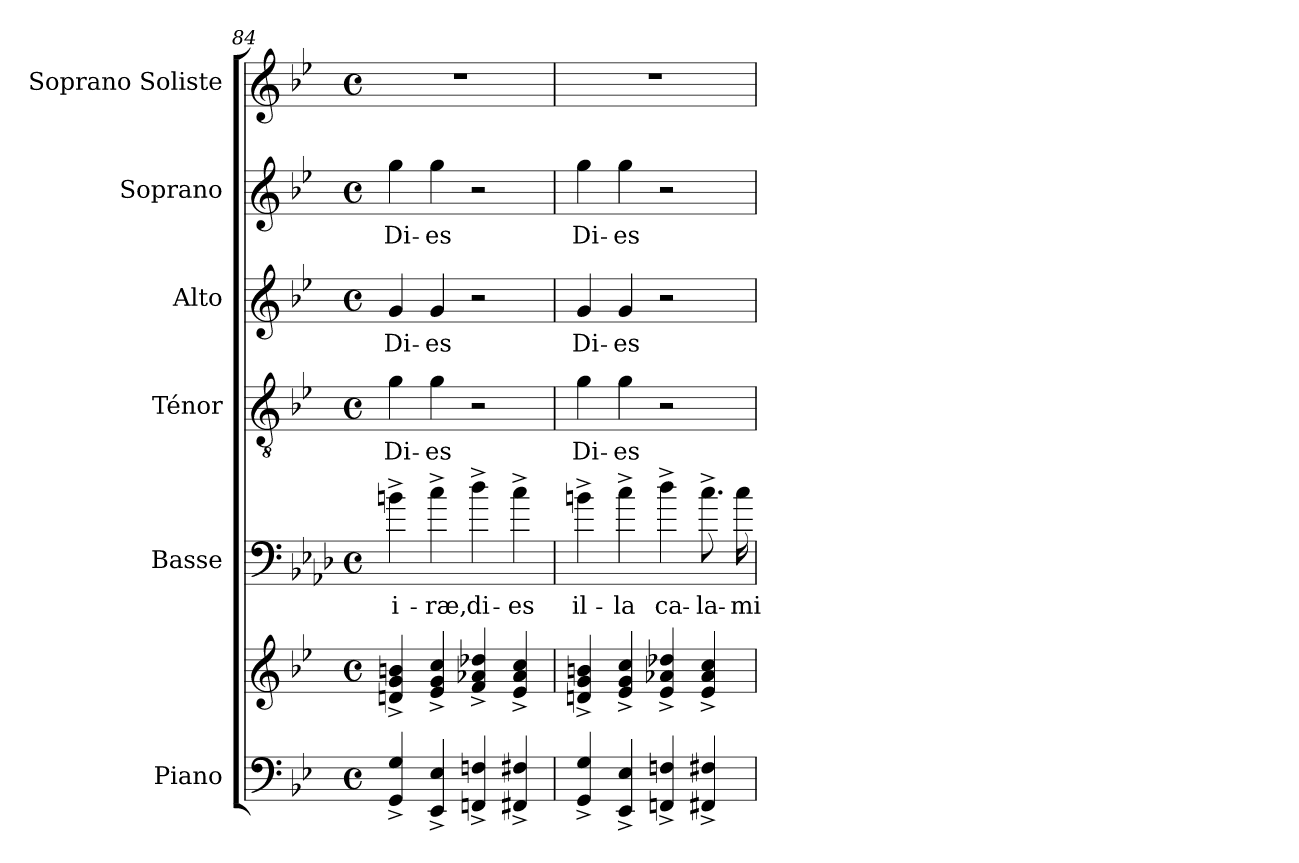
**kern	**kern	**kern	**text	**kern	**text	**kern	**text	**kern	**text	**kern
*part6	*part6	*part5	*part5	*part4	*part4	*part3	*part3	*part2	*part2	*part1
*staff7	*staff6	*staff5	*staff5	*staff4	*staff4	*staff3	*staff3	*staff2	*staff2	*staff1
*I"Piano	*	*I"Basse	*	*I"Ténor	*	*I"Alto	*	*I"Soprano	*	*I"Soprano Soliste
*I'Pno.	*	*I'B.	*	*I'T.	*	*I'A.	*	*I'S.	*	*
*clefF4	*clefG2	*clefF4	*	*clefGv2	*	*clefG2	*	*clefG2	*	*clefG2
*	*	*ITrd8c14	*	*	*	*	*	*	*	*
*k[b-e-]	*k[b-e-]	*k[b-e-a-d-]	*	*k[b-e-]	*	*k[b-e-]	*	*k[b-e-]	*	*k[b-e-]
*M4/4	*M4/4	*M4/4	*	*M4/4	*	*M4/4	*	*M4/4	*	*M4/4
*met(c)	*met(c)	*met(c)	*	*met(c)	*	*met(c)	*	*met(c)	*	*met(c)
=84	=84	=84	=84	=84	=84	=84	=84	=84	=84	=84
4GG/^ 4G/^	4dn/^ 4g/^ 4bn/^	4Bn^i\	i-	4g\	Di-	4g/	Di-	4gg\	Di-	1r
4EE-/^ 4E-/^	4e-/^ 4g/^ 4cc/^	4c^i\	-ræ,	4g\	-es	4g/	-es	4gg\	-es	.
4FFn/^ 4Fn/^	4f/^ 4a-X/^ 4dd-X/^	4d-^i\	di-	2r	.	2r	.	2r	.	.
4FF#X/^ 4F#X/^	4e-/^ 4a-/^ 4cc/^	4c^i\	-es	.	.	.	.	.	.	.
=85	=85	=85	=85	=85	=85	=85	=85	=85	=85	=85
4GG/^ 4G/^	4dn/^ 4g/^ 4bn/^	4Bn^i\	il-	4g\	Di-	4g/	Di-	4gg\	Di-	1r
4EE-/^ 4E-/^	4e-/^ 4g/^ 4cc/^	4c^i\	-la	4g\	-es	4g/	-es	4gg\	-es	.
4FFn/^ 4Fn/^	4e-/^ 4a-X/^ 4dd-X/^	4d-^i\	ca-	2r	.	2r	.	2r	.	.
4FF#X/^ 4F#X/^	4e-/^ 4a-/^ 4cc/^	8.c^i\	-la-	.	.	.	.	.	.	.
.	.	16ci\	-mi-	.	.	.	.	.	.	.
=	=	=	=	=	=	=	=	=	=	=
*-	*-	*-	*-	*-	*-	*-	*-	*-	*-	*-
